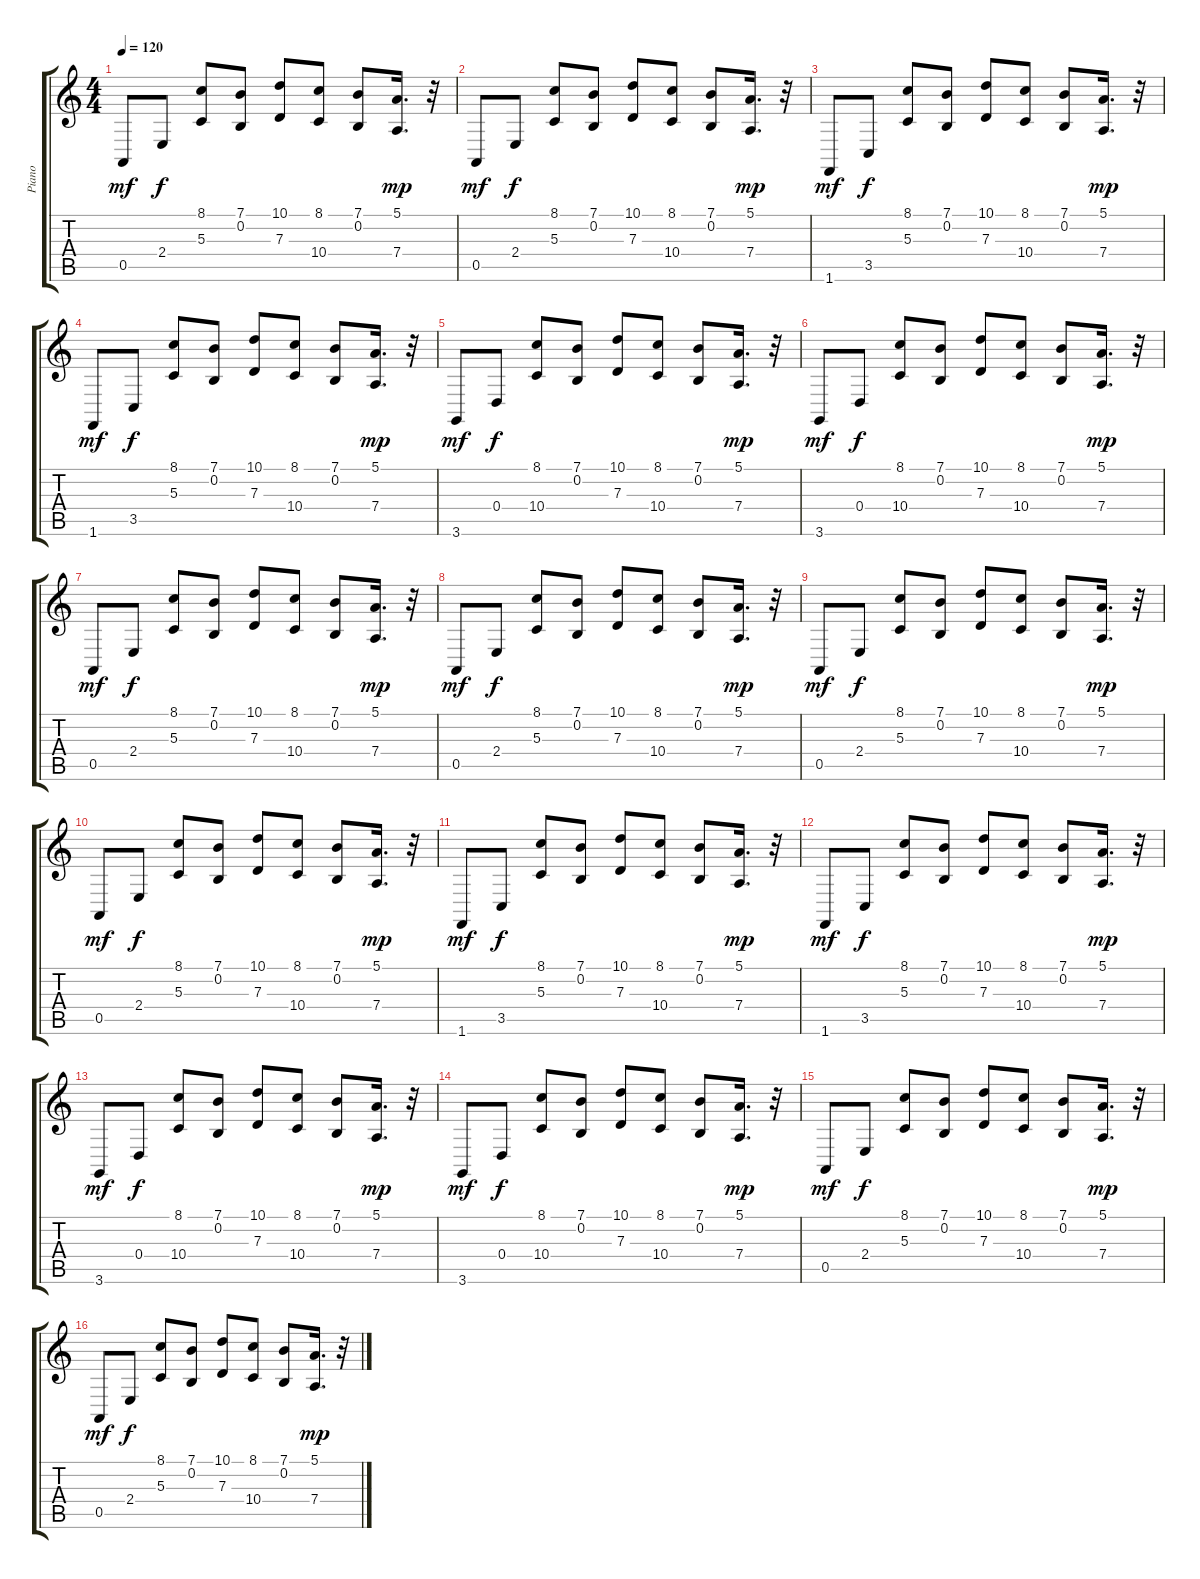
\track ("Piano" "Piano") {instrument acousticgrandpiano}
\staff {score tabs}
\tuning (E4 B3 G3 D3 A2 E2) {hide}
\ts (4 4)
\tempo 120
\clef g2
\ks c
0.5.8{dy mf} 2.4.8{dy f} (8.1 5.3).8 (7.1 0.2).8 (10.1 7.3).8 (8.1 10.4).8 (7.1 0.2).8 (5.1 7.4).16{d dy mp} r.32 |
0.5.8{dy mf} 2.4.8{dy f} (8.1 5.3).8 (7.1 0.2).8 (10.1 7.3).8 (8.1 10.4).8 (7.1 0.2).8 (5.1 7.4).16{d dy mp} r.32 |
1.6.8{dy mf} 3.5.8{dy f} (8.1 5.3).8 (7.1 0.2).8 (10.1 7.3).8 (8.1 10.4).8 (7.1 0.2).8 (5.1 7.4).16{d dy mp} r.32 |
1.6.8{dy mf} 3.5.8{dy f} (8.1 5.3).8 (7.1 0.2).8 (10.1 7.3).8 (8.1 10.4).8 (7.1 0.2).8 (5.1 7.4).16{d dy mp} r.32 |
3.6.8{dy mf} 0.4.8{dy f} (8.1 10.4).8 (7.1 0.2).8 (10.1 7.3).8 (8.1 10.4).8 (7.1 0.2).8 (5.1 7.4).16{d dy mp} r.32 |
3.6.8{dy mf} 0.4.8{dy f} (8.1 10.4).8 (7.1 0.2).8 (10.1 7.3).8 (8.1 10.4).8 (7.1 0.2).8 (5.1 7.4).16{d dy mp} r.32 |
0.5.8{dy mf} 2.4.8{dy f} (8.1 5.3).8 (7.1 0.2).8 (10.1 7.3).8 (8.1 10.4).8 (7.1 0.2).8 (5.1 7.4).16{d dy mp} r.32 |
0.5.8{dy mf} 2.4.8{dy f} (8.1 5.3).8 (7.1 0.2).8 (10.1 7.3).8 (8.1 10.4).8 (7.1 0.2).8 (5.1 7.4).16{d dy mp} r.32 |
0.5.8{dy mf} 2.4.8{dy f} (8.1 5.3).8 (7.1 0.2).8 (10.1 7.3).8 (8.1 10.4).8 (7.1 0.2).8 (5.1 7.4).16{d dy mp} r.32 |
0.5.8{dy mf} 2.4.8{dy f} (8.1 5.3).8 (7.1 0.2).8 (10.1 7.3).8 (8.1 10.4).8 (7.1 0.2).8 (5.1 7.4).16{d dy mp} r.32 |
1.6.8{dy mf} 3.5.8{dy f} (8.1 5.3).8 (7.1 0.2).8 (10.1 7.3).8 (8.1 10.4).8 (7.1 0.2).8 (5.1 7.4).16{d dy mp} r.32 |
1.6.8{dy mf} 3.5.8{dy f} (8.1 5.3).8 (7.1 0.2).8 (10.1 7.3).8 (8.1 10.4).8 (7.1 0.2).8 (5.1 7.4).16{d dy mp} r.32 |
3.6.8{dy mf} 0.4.8{dy f} (8.1 10.4).8 (7.1 0.2).8 (10.1 7.3).8 (8.1 10.4).8 (7.1 0.2).8 (5.1 7.4).16{d dy mp} r.32 |
3.6.8{dy mf} 0.4.8{dy f} (8.1 10.4).8 (7.1 0.2).8 (10.1 7.3).8 (8.1 10.4).8 (7.1 0.2).8 (5.1 7.4).16{d dy mp} r.32 |
0.5.8{dy mf} 2.4.8{dy f} (8.1 5.3).8 (7.1 0.2).8 (10.1 7.3).8 (8.1 10.4).8 (7.1 0.2).8 (5.1 7.4).16{d dy mp} r.32 |
0.5.8{dy mf} 2.4.8{dy f} (8.1 5.3).8 (7.1 0.2).8 (10.1 7.3).8 (8.1 10.4).8 (7.1 0.2).8 (5.1 7.4).16{d dy mp} r.32
